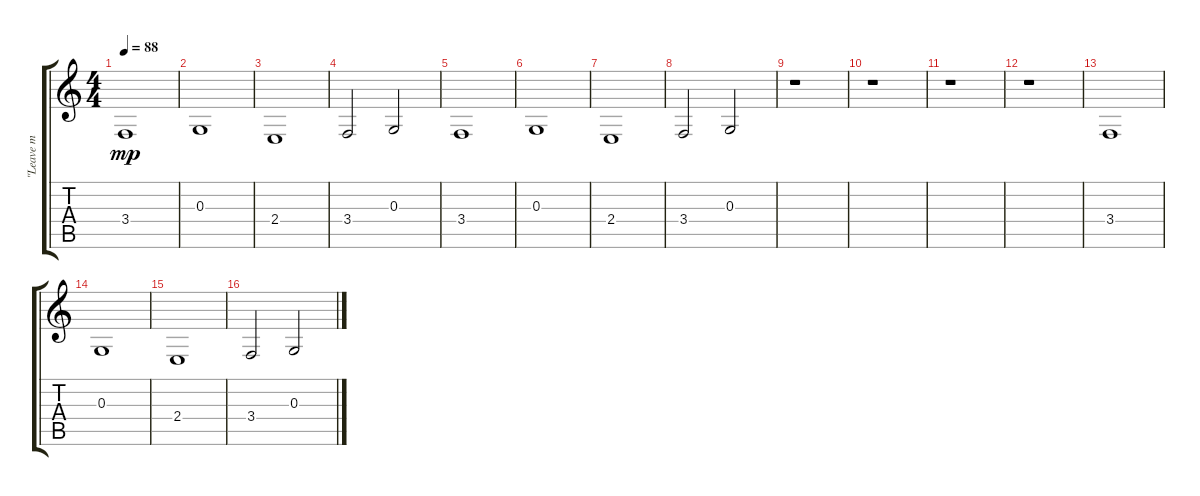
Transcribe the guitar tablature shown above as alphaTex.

\track ("  \"Leave me alone\"" "  \"Leave m") {instrument tremolostrings}
\staff {score tabs}
\tuning (E4 B3 G3 D3 A2 E2) {hide}
\ts (4 4)
\tempo 88
\clef g2
\ks c
3.4.1{dy mp} |
0.3.1{volume 9} |
2.4.1{volume 9} |
3.4.2 0.3.2 |
3.4.1 |
0.3.1{volume 9} |
2.4.1{volume 9} |
3.4.2 0.3.2 |
r.1 |
r.1 |
r.1 |
r.1 |
3.4.1 |
0.3.1{volume 9} |
2.4.1{volume 9} |
3.4.2 0.3.2
